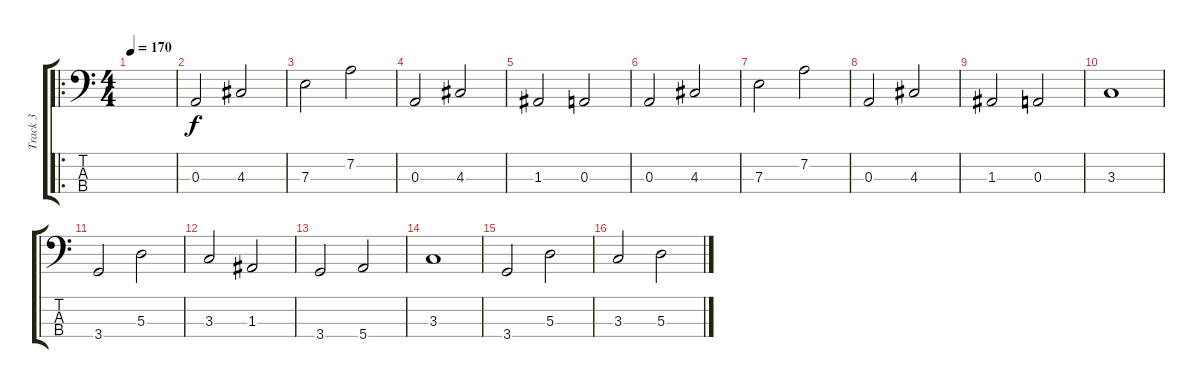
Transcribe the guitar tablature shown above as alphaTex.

\track ("Track 3" "Track 3") {instrument fretlessbass}
\staff {score tabs}
\tuning (G2 D2 A1 E1) {hide}
\ro
\ts (4 4)
\tempo 170
\clef f4
\ks c
|
0.3.2 4.3.2 |
7.3.2 7.2.2 |
0.3.2 4.3.2 |
1.3.2 0.3.2 |
0.3.2 4.3.2 |
7.3.2 7.2.2 |
0.3.2 4.3.2 |
1.3.2 0.3.2 |
3.3.1 |
3.4.2 5.3.2 |
3.3.2 1.3.2 |
3.4.2 5.4.2 |
3.3.1 |
3.4.2 5.3.2 |
3.3.2 5.3.2
